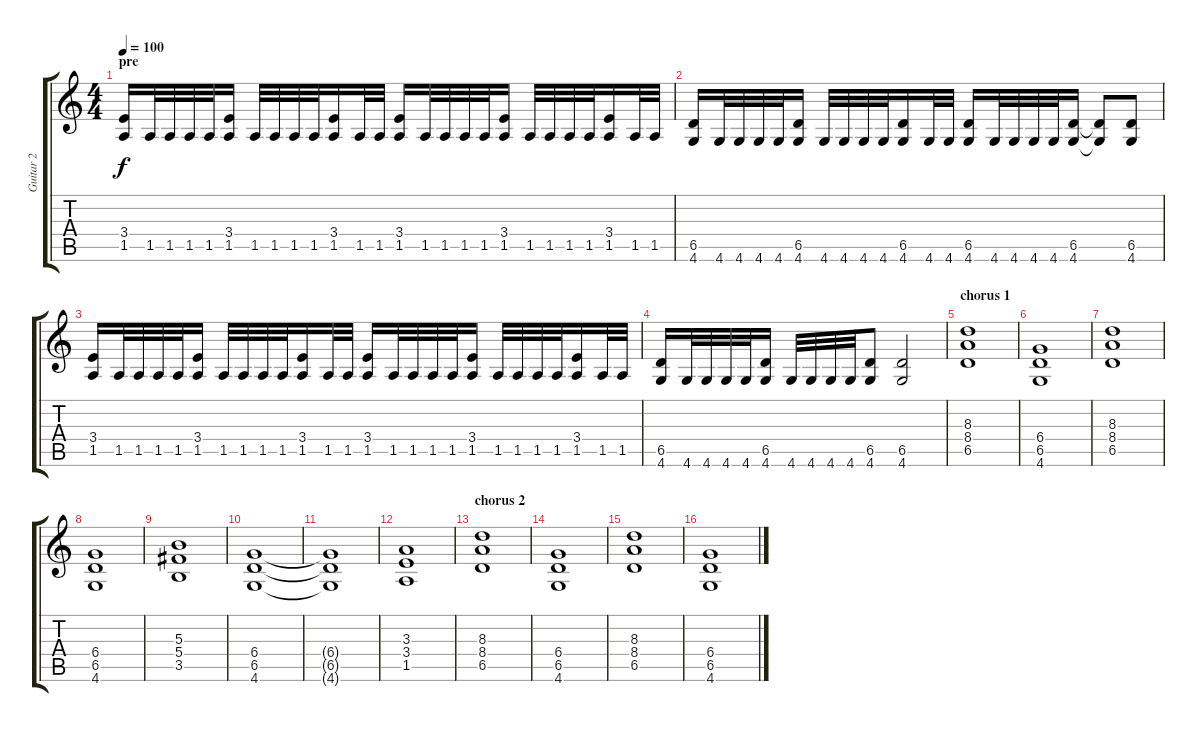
\track ("Guitar 2" "Guitar 2") {instrument distortionguitar}
\staff {score tabs}
\tuning (Eb4 Bb3 Gb3 Db3 Ab2 Eb2) {hide}
\ts (4 4)
\section ("" "pre")
\tempo 100
\clef g2
\ks c
(3.4 1.5).16{dy f} 1.5.32 1.5.32 1.5.32 1.5.32 (3.4 1.5).16 1.5.32 1.5.32 1.5.32 1.5.32 (3.4 1.5).16 1.5.32 1.5.32 (3.4 1.5).16 1.5.32 1.5.32 1.5.32 1.5.32 (3.4 1.5).16 1.5.32 1.5.32 1.5.32 1.5.32 (3.4 1.5).16 1.5.32 1.5.32 |
(6.5 4.6).16 4.6.32 4.6.32 4.6.32 4.6.32 (6.5 4.6).16 4.6.32 4.6.32 4.6.32 4.6.32 (6.5 4.6).16 4.6.32 4.6.32 (6.5 4.6).16 4.6.32 4.6.32 4.6.32 4.6.32 (6.5 4.6).16 (6.5{t} 4.6{t}).8 (6.5 4.6).8 |
(3.4 1.5).16 1.5.32 1.5.32 1.5.32 1.5.32 (3.4 1.5).16 1.5.32 1.5.32 1.5.32 1.5.32 (3.4 1.5).16 1.5.32 1.5.32 (3.4 1.5).16 1.5.32 1.5.32 1.5.32 1.5.32 (3.4 1.5).16 1.5.32 1.5.32 1.5.32 1.5.32 (3.4 1.5).16 1.5.32 1.5.32 |
(6.5 4.6).16 4.6.32 4.6.32 4.6.32 4.6.32 (6.5 4.6).16 4.6.32 4.6.32 4.6.32 4.6.32 (6.5 4.6).8 (6.5 4.6).2 |
\section ("" "chorus 1")
(8.3 8.4 6.5).1 |
(6.4 6.5 4.6).1 |
(8.3 8.4 6.5).1 |
(6.4 6.5 4.6).1 |
(5.3 5.4 3.5).1 |
(6.4 6.5 4.6).1 |
(6.4{t} 6.5{t} 4.6{t}).1 |
(3.3 3.4 1.5).1 |
\section ("" "chorus 2")
(8.3 8.4 6.5).1 |
(6.4 6.5 4.6).1 |
(8.3 8.4 6.5).1 |
(6.4 6.5 4.6).1
